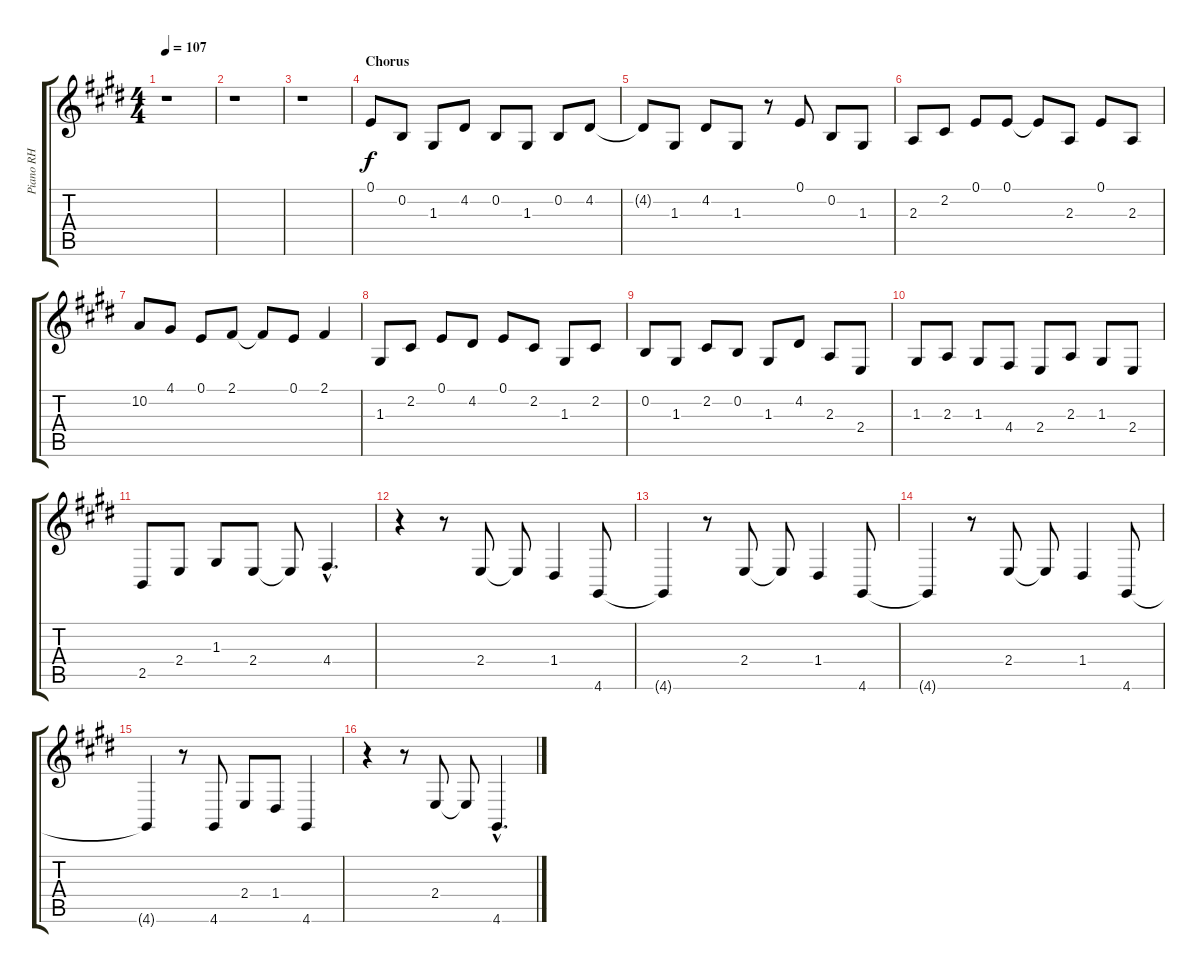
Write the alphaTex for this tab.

\track ("Piano RH" "Piano RH") {instrument acousticgrandpiano}
\staff {score tabs}
\tuning (E4 B3 G3 D3 A2 E2) {hide}
\ts (4 4)
\tempo 107
\clef g2
\ks c#minor
r.1{dy f} |
r.1 |
r.1 |
\section ("" "Chorus")
0.1.8{volume 14} 0.2.8 1.3.8 4.2.8 0.2.8 1.3.8 0.2.8 4.2.8 |
4.2{t}.8 1.3.8 4.2.8 1.3.8 r.8 0.1.8 0.2.8 1.3.8 |
2.3.8 2.2.8 0.1.8 0.1.8 0.1{t}.8 2.3.8 0.1.8 2.3.8 |
10.2.8 4.1.8 0.1.8 2.1.8 2.1{t}.8 0.1.8 2.1.4 |
1.3.8 2.2.8 0.1.8 4.2.8 0.1.8 2.2.8 1.3.8 2.2.8 |
0.2.8 1.3.8 2.2.8 0.2.8 1.3.8 4.2.8 2.3.8 2.4.8 |
1.3.8 2.3.8 1.3.8 4.4.8 2.4.8 2.3.8 1.3.8 2.4.8 |
2.5.8 2.4.8 1.3.8 2.4.8 2.4{t}.8 4.4{hac}.4{d} |
r.4 r.8 2.4.8 2.4{t}.8 1.4.4 4.6.8 |
4.6{t}.4 r.8 2.4.8 2.4{t}.8 1.4.4 4.6.8 |
4.6{t}.4 r.8 2.4.8 2.4{t}.8 1.4.4 4.6.8 |
4.6{t}.4 r.8 4.6.8 2.4.8 1.4.8 4.6.4 |
r.4 r.8 2.4.8 2.4{t}.8 4.6{hac}.4{d}
